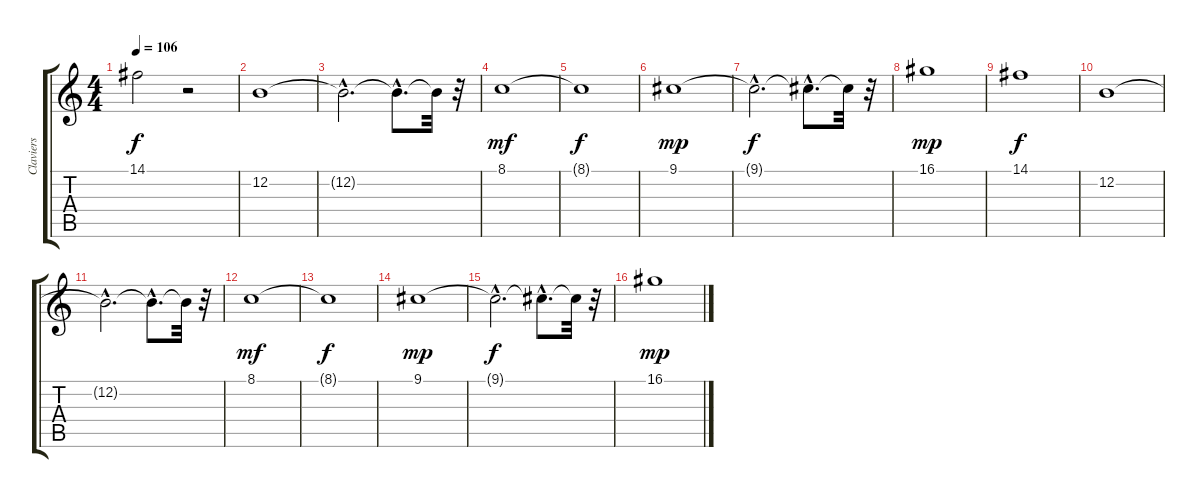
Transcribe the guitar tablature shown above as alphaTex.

\track ("Claviers" "Claviers") {instrument fx1rain}
\staff {score tabs}
\tuning (E4 B3 G3 D3 A2 E2) {hide}
\ts (4 4)
\tempo 106
\clef g2
\ks c
14.1.2{dy f} r.2 |
12.2.1 |
12.2{hac t}.2{d} 12.2{hac t}.8{d} 12.2{t}.32 r.32 |
8.1.1{dy mf} |
8.1{t}.1{dy f} |
9.1.1{dy mp} |
9.1{hac t}.2{d dy f} 9.1{hac t}.8{d} 9.1{t}.32 r.32 |
16.1.1{dy mp} |
14.1.1{dy f} |
12.2.1 |
12.2{hac t}.2{d} 12.2{hac t}.8{d} 12.2{t}.32 r.32 |
8.1.1{dy mf} |
8.1{t}.1{dy f} |
9.1.1{dy mp} |
9.1{hac t}.2{d dy f} 9.1{hac t}.8{d} 9.1{t}.32 r.32 |
16.1.1{dy mp}
